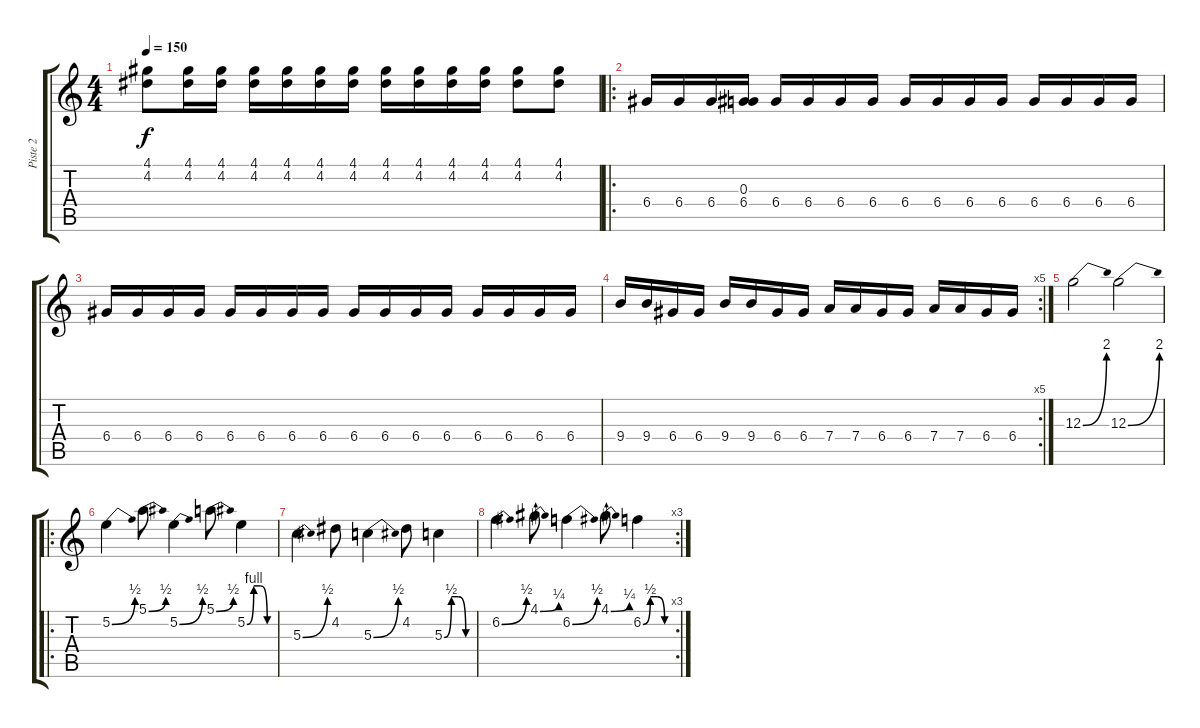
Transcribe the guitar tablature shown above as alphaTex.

\track ("Piste 2" "Piste 2") {instrument distortionguitar}
\staff {score tabs}
\tuning (E4 B3 G3 D3 A2 E2) {hide}
\ts (4 4)
\tempo 150
\clef g2
\ks c
(4.1 4.2).8{dy f} (4.1 4.2).16 (4.1 4.2).16 (4.1 4.2).16 (4.1 4.2).16 (4.1 4.2).16 (4.1 4.2).16 (4.1 4.2).16 (4.1 4.2).16 (4.1 4.2).16 (4.1 4.2).16 (4.1 4.2).8 (4.1 4.2).8 |
\ro
6.4.16 6.4.16 6.4.16 (0.3 6.4).16 6.4.16 6.4.16 6.4.16 6.4.16 6.4.16 6.4.16 6.4.16 6.4.16 6.4.16 6.4.16 6.4.16 6.4.16 |
6.4.16 6.4.16 6.4.16 6.4.16 6.4.16 6.4.16 6.4.16 6.4.16 6.4.16 6.4.16 6.4.16 6.4.16 6.4.16 6.4.16 6.4.16 6.4.16 |
\rc 5
9.4.16 9.4.16 6.4.16 6.4.16 9.4.16 9.4.16 6.4.16 6.4.16 7.4.16 7.4.16 6.4.16 6.4.16 7.4.16 7.4.16 6.4.16 6.4.16 |
12.3{be (bend 0 0 60 8)}.2 12.3{be (bend 0 0 60 8)}.2 |
\ro
5.2{be (bend 0 0 60 2)}.4 5.1{be (bend 0 0 60 2)}.8 5.2{be (bend 0 0 60 2)}.4 5.1{be (bend 0 0 60 2)}.8 5.2{be (custom 0 0 15 4 30 4 45 0 60 0)}.4 |
5.3{be (bend 0 0 60 2)}.4 4.2.8 5.3{be (bend 0 0 60 2)}.4 4.2.8 5.3{be (custom 0 0 15 2 30 2 45 0 60 0)}.4 |
\rc 3
6.2{be (bend 0 0 60 2)}.4 4.1{be (bend 0 0 60 1)}.8 6.2{be (bend 0 0 60 2)}.4 4.1{be (bend 0 0 60 1)}.8 6.2{be (custom 0 0 15 2 30 2 45 0 60 0)}.4
